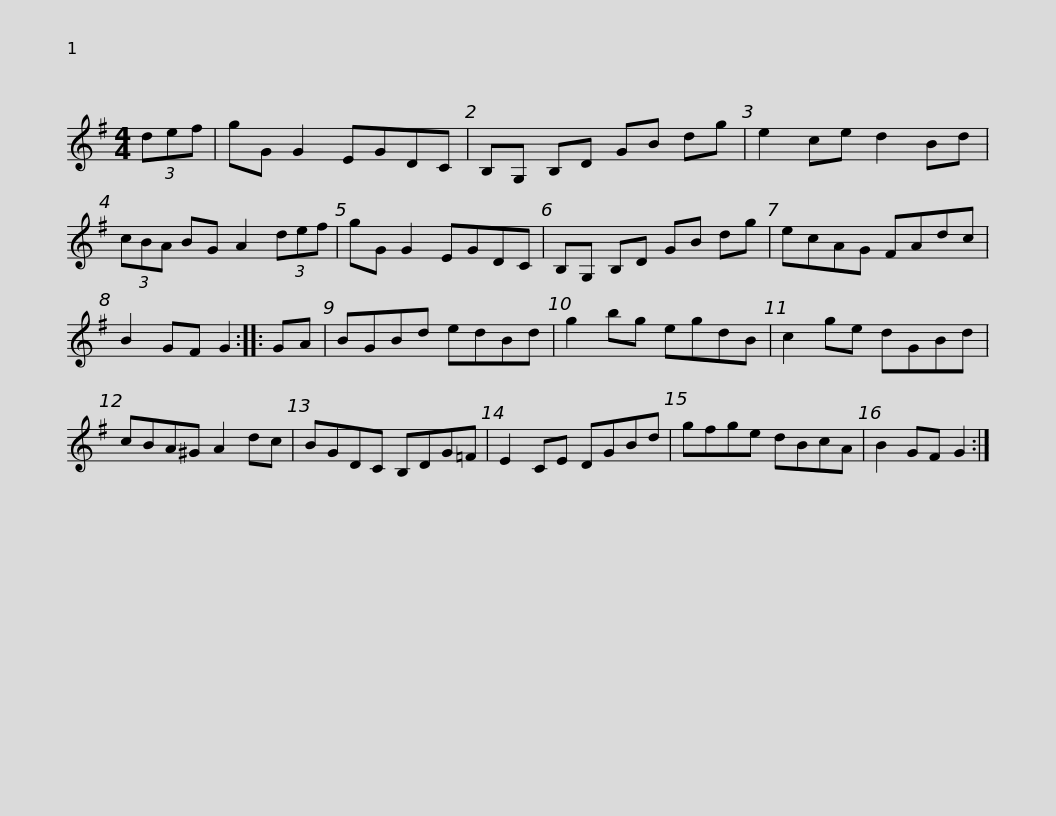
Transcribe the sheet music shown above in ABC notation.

X:1
L:1/8
M:4/4
I:linebreak $
K:G
V:1 treble
V:1
 (3def | gG G2 EGDC | B,G, B,D GB dg | e2 ce d2 Bd | (3cBA BG A2 (3def | %5
 gG G2 EGDC |$ B,G, B,D GB dg | ecAG FAdc | B2 GF G2 :: GA | %10
 BGBd edBd | g2 bg egdB |$ c2 ge dGBd | cBA^G A2 dc | BGDC B,DG=F | %15
 E2 CE DGBd | gfge dBcA | B2 GF G2 :| %18
